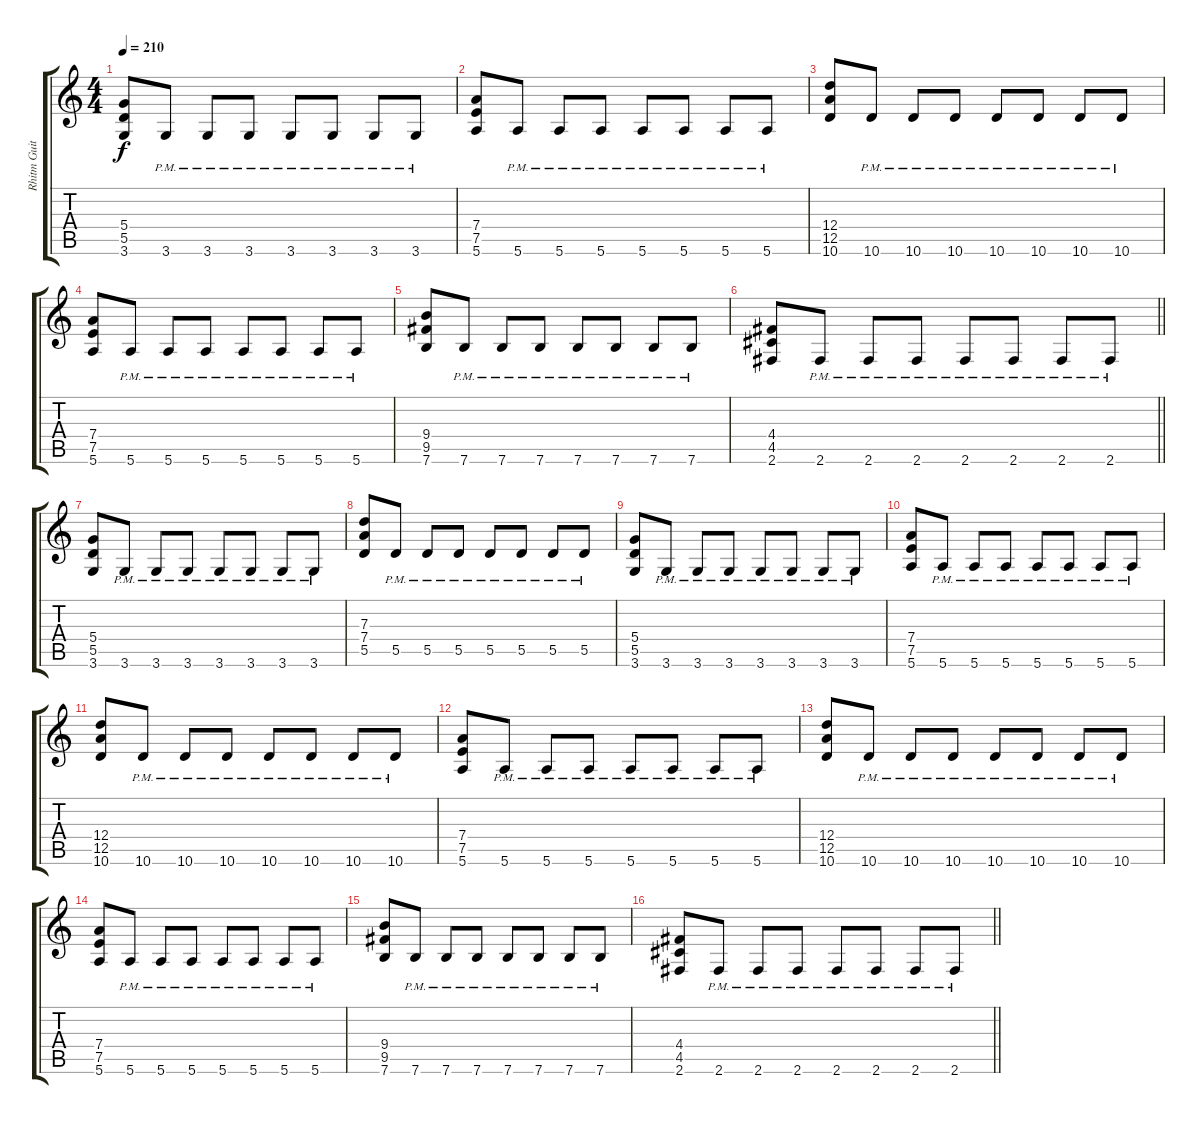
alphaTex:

\track ("Rhitm Guitar" "Rhitm Guit") {instrument distortionguitar}
\staff {score tabs}
\tuning (E4 B3 G3 D3 A2 E2) {hide}
\ts (4 4)
\tempo 210
\clef g2
\ks c
(5.4 5.5 3.6).8{dy f} 3.6{pm}.8 3.6{pm}.8 3.6{pm}.8 3.6{pm}.8 3.6{pm}.8 3.6{pm}.8 3.6{pm}.8 |
(7.4 7.5 5.6).8 5.6{pm}.8 5.6{pm}.8 5.6{pm}.8 5.6{pm}.8 5.6{pm}.8 5.6{pm}.8 5.6{pm}.8 |
(12.4 12.5 10.6).8 10.6{pm}.8 10.6{pm}.8 10.6{pm}.8 10.6{pm}.8 10.6{pm}.8 10.6{pm}.8 10.6{pm}.8 |
(7.4 7.5 5.6).8 5.6{pm}.8 5.6{pm}.8 5.6{pm}.8 5.6{pm}.8 5.6{pm}.8 5.6{pm}.8 5.6{pm}.8 |
(9.4 9.5 7.6).8 7.6{pm}.8 7.6{pm}.8 7.6{pm}.8 7.6{pm}.8 7.6{pm}.8 7.6{pm}.8 7.6{pm}.8 |
\barLineRight lightlight
(4.4 4.5 2.6).8 2.6{pm}.8 2.6{pm}.8 2.6{pm}.8 2.6{pm}.8 2.6{pm}.8 2.6{pm}.8 2.6{pm}.8 |
(5.4 5.5 3.6).8 3.6{pm}.8 3.6{pm}.8 3.6{pm}.8 3.6{pm}.8 3.6{pm}.8 3.6{pm}.8 3.6{pm}.8 |
(7.3 7.4 5.5).8 5.5{pm}.8 5.5{pm}.8 5.5{pm}.8 5.5{pm}.8 5.5{pm}.8 5.5{pm}.8 5.5{pm}.8 |
(5.4 5.5 3.6).8 3.6{pm}.8 3.6{pm}.8 3.6{pm}.8 3.6{pm}.8 3.6{pm}.8 3.6{pm}.8 3.6{pm}.8 |
(7.4 7.5 5.6).8 5.6{pm}.8 5.6{pm}.8 5.6{pm}.8 5.6{pm}.8 5.6{pm}.8 5.6{pm}.8 5.6{pm}.8 |
(12.4 12.5 10.6).8 10.6{pm}.8 10.6{pm}.8 10.6{pm}.8 10.6{pm}.8 10.6{pm}.8 10.6{pm}.8 10.6{pm}.8 |
(7.4 7.5 5.6).8 5.6{pm}.8 5.6{pm}.8 5.6{pm}.8 5.6{pm}.8 5.6{pm}.8 5.6{pm}.8 5.6{pm}.8 |
(12.4 12.5 10.6).8 10.6{pm}.8 10.6{pm}.8 10.6{pm}.8 10.6{pm}.8 10.6{pm}.8 10.6{pm}.8 10.6{pm}.8 |
(7.4 7.5 5.6).8 5.6{pm}.8 5.6{pm}.8 5.6{pm}.8 5.6{pm}.8 5.6{pm}.8 5.6{pm}.8 5.6{pm}.8 |
(9.4 9.5 7.6).8 7.6{pm}.8 7.6{pm}.8 7.6{pm}.8 7.6{pm}.8 7.6{pm}.8 7.6{pm}.8 7.6{pm}.8 |
\barLineRight lightlight
(4.4 4.5 2.6).8 2.6{pm}.8 2.6{pm}.8 2.6{pm}.8 2.6{pm}.8 2.6{pm}.8 2.6{pm}.8 2.6{pm}.8
